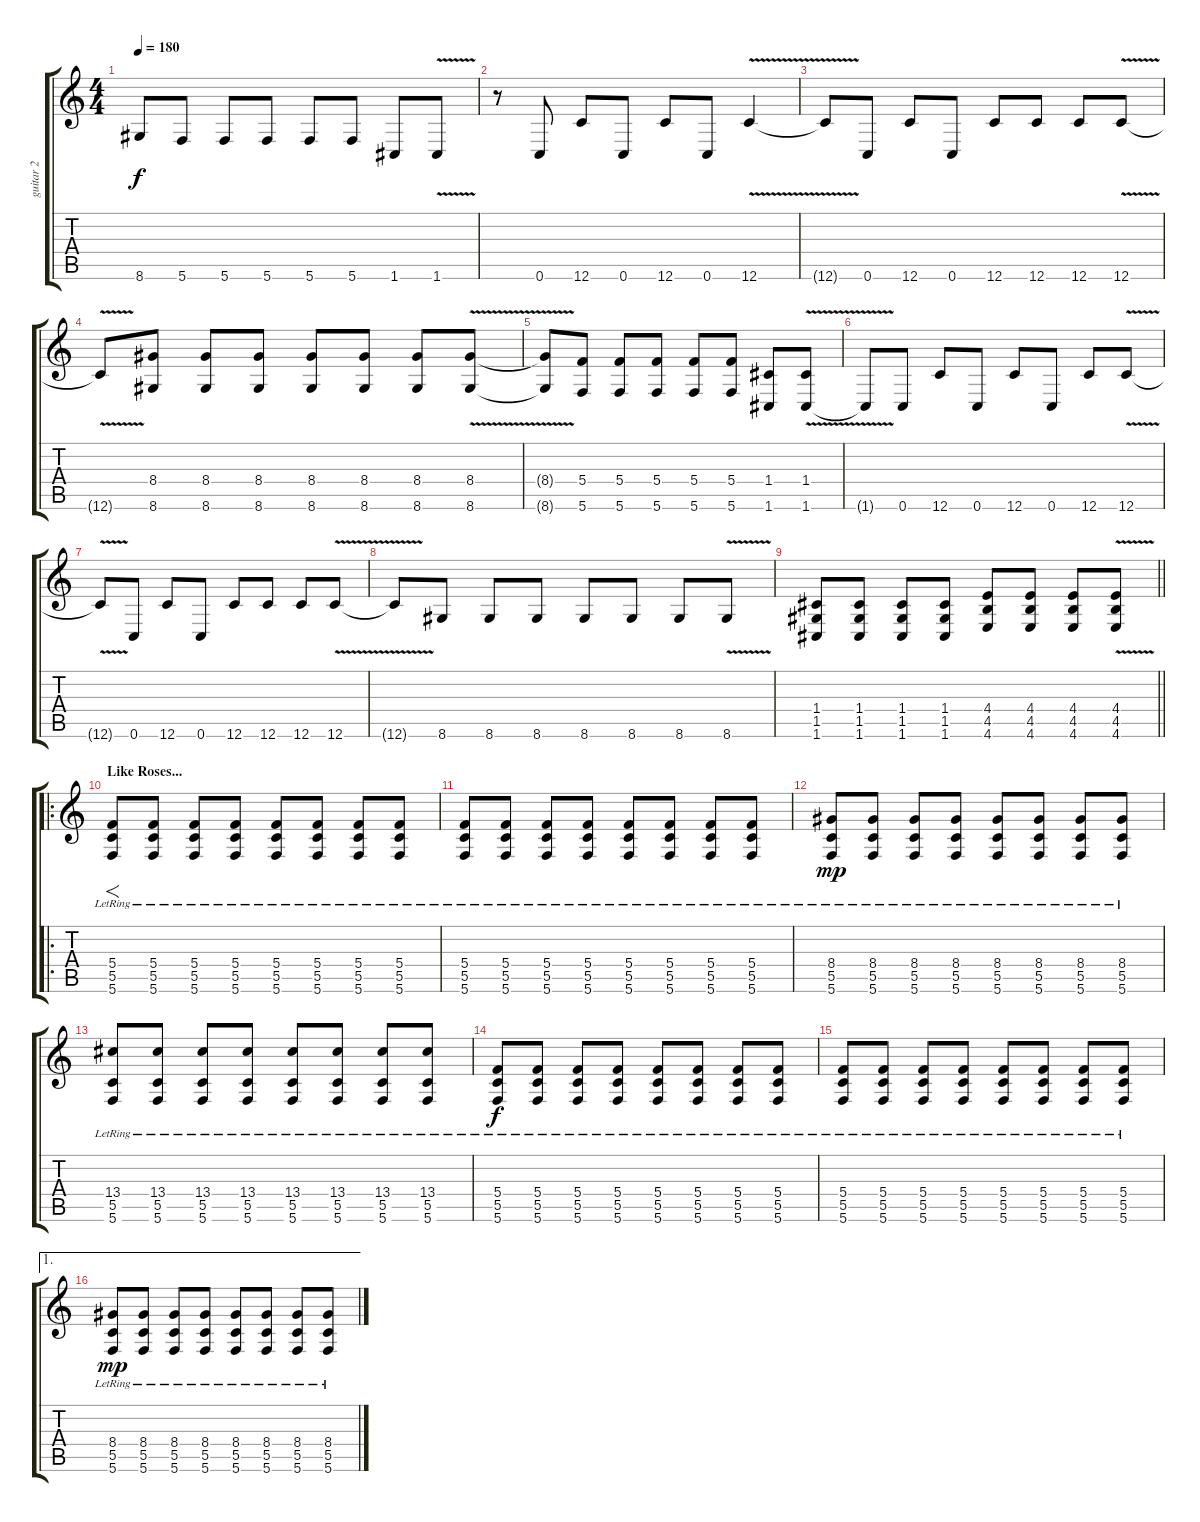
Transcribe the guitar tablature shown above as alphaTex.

\track ("guitar 2" "guitar 2") {instrument distortionguitar}
\staff {score tabs}
\tuning (D4 A3 F3 C3 G2 C2) {hide}
\ts (4 4)
\tempo 180
\clef g2
\ks c
8.6{t}.8{dy f} 5.6.8 5.6.8 5.6.8 5.6.8 5.6.8 1.6.8 1.6{v}.8 |
r.8 0.6.8 12.6.8 0.6.8 12.6.8 0.6.8 12.6{v}.4 |
12.6{t}.8 0.6.8 12.6.8 0.6.8 12.6.8 12.6.8 12.6.8 12.6{v}.8 |
12.6{t}.8 (8.4 8.6).8 (8.4 8.6).8 (8.4 8.6).8 (8.4 8.6).8 (8.4 8.6).8 (8.4 8.6).8 (8.4 8.6{v}).8 |
(8.4{t} 8.6{t}).8 (5.4 5.6).8 (5.4 5.6).8 (5.4 5.6).8 (5.4 5.6).8 (5.4 5.6).8 (1.4 1.6).8 (1.4 1.6{v}).8 |
1.6{t}.8 0.6.8 12.6.8 0.6.8 12.6.8 0.6.8 12.6.8 12.6{v}.8 |
12.6{t}.8 0.6.8 12.6.8 0.6.8 12.6.8 12.6.8 12.6.8 12.6{v}.8 |
12.6{t}.8 8.6.8 8.6.8 8.6.8 8.6.8 8.6.8 8.6.8 8.6{v}.8 |
\barLineRight lightlight
(1.4 1.5 1.6).8 (1.4 1.5 1.6).8 (1.4 1.5 1.6).8 (1.4 1.5 1.6).8 (4.4 4.5 4.6).8 (4.4 4.5 4.6).8 (4.4 4.5 4.6).8 (4.4 4.5 4.6{v}).8 |
\ro
\section ("" "Like Roses...")
(5.4{lr} 5.5{lr} 5.6{lr}).8{f} (5.4{lr} 5.5{lr} 5.6{lr}).8 (5.4{lr} 5.5{lr} 5.6{lr}).8 (5.4{lr} 5.5{lr} 5.6{lr}).8 (5.4{lr} 5.5{lr} 5.6{lr}).8 (5.4{lr} 5.5{lr} 5.6{lr}).8 (5.4{lr} 5.5{lr} 5.6{lr}).8 (5.4{lr} 5.5{lr} 5.6{lr}).8 |
(5.4{lr} 5.5{lr} 5.6{lr}).8 (5.4{lr} 5.5{lr} 5.6{lr}).8 (5.4{lr} 5.5{lr} 5.6{lr}).8 (5.4{lr} 5.5{lr} 5.6{lr}).8 (5.4{lr} 5.5{lr} 5.6{lr}).8 (5.4{lr} 5.5{lr} 5.6{lr}).8 (5.4{lr} 5.5{lr} 5.6{lr}).8 (5.4{lr} 5.5{lr} 5.6{lr}).8 |
(8.4{lr} 5.5{lr} 5.6{lr}).8{dy mp} (8.4{lr} 5.5{lr} 5.6{lr}).8 (8.4{lr} 5.5{lr} 5.6{lr}).8 (8.4{lr} 5.5{lr} 5.6{lr}).8 (8.4{lr} 5.5{lr} 5.6{lr}).8 (8.4{lr} 5.5{lr} 5.6{lr}).8 (8.4{lr} 5.5{lr} 5.6{lr}).8 (8.4{lr} 5.5{lr} 5.6{lr}).8 |
(13.4{lr} 5.5{lr} 5.6{lr}).8 (13.4{lr} 5.5{lr} 5.6{lr}).8 (13.4{lr} 5.5{lr} 5.6{lr}).8 (13.4{lr} 5.5{lr} 5.6{lr}).8 (13.4{lr} 5.5{lr} 5.6{lr}).8 (13.4{lr} 5.5{lr} 5.6{lr}).8 (13.4{lr} 5.5{lr} 5.6{lr}).8 (13.4{lr} 5.5{lr} 5.6{lr}).8 |
(5.4{lr} 5.5{lr} 5.6{lr}).8{dy f} (5.4{lr} 5.5{lr} 5.6{lr}).8 (5.4{lr} 5.5{lr} 5.6{lr}).8 (5.4{lr} 5.5{lr} 5.6{lr}).8 (5.4{lr} 5.5{lr} 5.6{lr}).8 (5.4{lr} 5.5{lr} 5.6{lr}).8 (5.4{lr} 5.5{lr} 5.6{lr}).8 (5.4{lr} 5.5{lr} 5.6{lr}).8 |
(5.4{lr} 5.5{lr} 5.6{lr}).8 (5.4{lr} 5.5{lr} 5.6{lr}).8 (5.4{lr} 5.5{lr} 5.6{lr}).8 (5.4{lr} 5.5{lr} 5.6{lr}).8 (5.4{lr} 5.5{lr} 5.6{lr}).8 (5.4{lr} 5.5{lr} 5.6{lr}).8 (5.4{lr} 5.5{lr} 5.6{lr}).8 (5.4{lr} 5.5{lr} 5.6{lr}).8 |
\ae 1
(8.4{lr} 5.5{lr} 5.6{lr}).8{dy mp} (8.4{lr} 5.5{lr} 5.6{lr}).8 (8.4{lr} 5.5{lr} 5.6{lr}).8 (8.4{lr} 5.5{lr} 5.6{lr}).8 (8.4{lr} 5.5{lr} 5.6{lr}).8 (8.4{lr} 5.5{lr} 5.6{lr}).8 (8.4{lr} 5.5{lr} 5.6{lr}).8 (8.4{lr} 5.5{lr} 5.6{lr}).8
